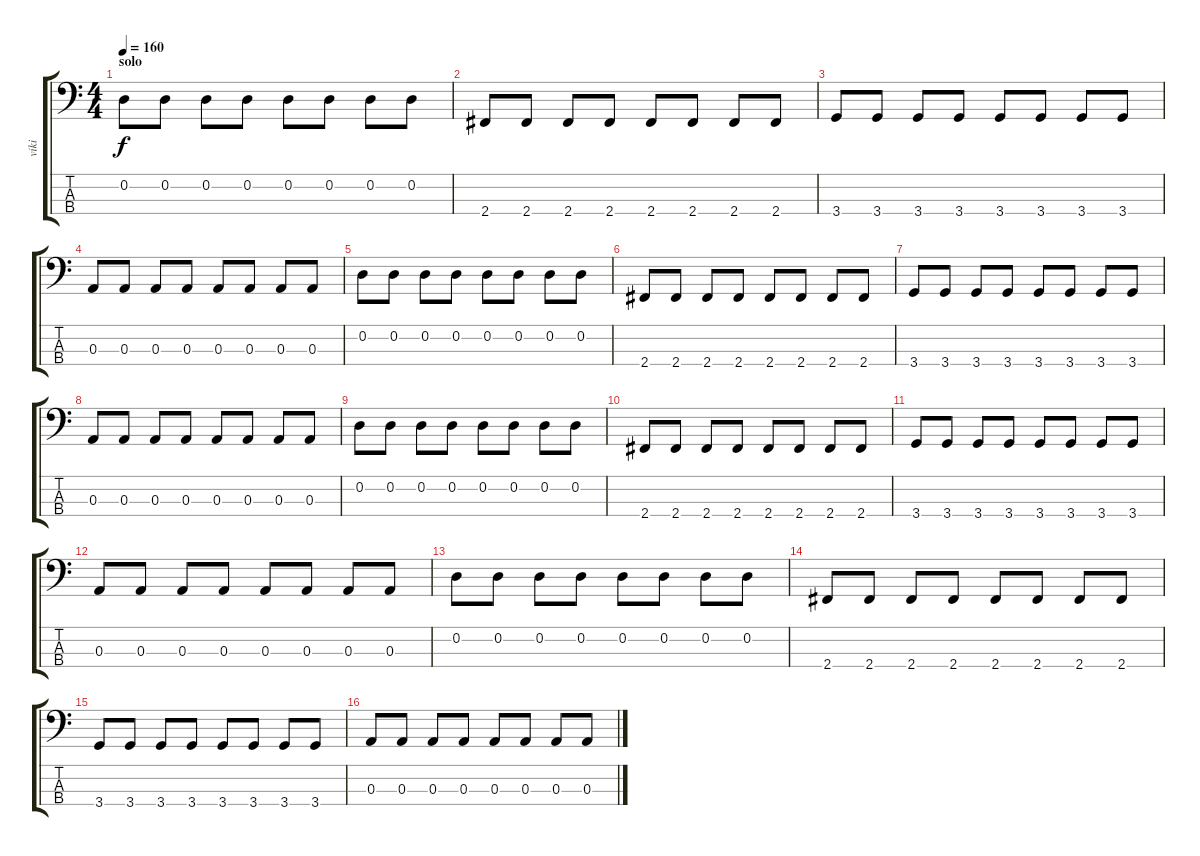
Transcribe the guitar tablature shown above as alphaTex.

\track ("viki" "viki") {instrument electricbasspick}
\staff {score tabs}
\tuning (G2 D2 A1 E1) {hide}
\ts (4 4)
\section ("" "solo")
\tempo 160
\clef f4
\ks c
0.2.8{dy f} 0.2.8 0.2.8 0.2.8 0.2.8 0.2.8 0.2.8 0.2.8 |
2.4.8 2.4.8 2.4.8 2.4.8 2.4.8 2.4.8 2.4.8 2.4.8 |
3.4.8 3.4.8 3.4.8 3.4.8 3.4.8 3.4.8 3.4.8 3.4.8 |
0.3.8 0.3.8 0.3.8 0.3.8 0.3.8 0.3.8 0.3.8 0.3.8 |
0.2.8 0.2.8 0.2.8 0.2.8 0.2.8 0.2.8 0.2.8 0.2.8 |
2.4.8 2.4.8 2.4.8 2.4.8 2.4.8 2.4.8 2.4.8 2.4.8 |
3.4.8 3.4.8 3.4.8 3.4.8 3.4.8 3.4.8 3.4.8 3.4.8 |
0.3.8 0.3.8 0.3.8 0.3.8 0.3.8 0.3.8 0.3.8 0.3.8 |
0.2.8 0.2.8 0.2.8 0.2.8 0.2.8 0.2.8 0.2.8 0.2.8 |
2.4.8 2.4.8 2.4.8 2.4.8 2.4.8 2.4.8 2.4.8 2.4.8 |
3.4.8 3.4.8 3.4.8 3.4.8 3.4.8 3.4.8 3.4.8 3.4.8 |
0.3.8 0.3.8 0.3.8 0.3.8 0.3.8 0.3.8 0.3.8 0.3.8 |
0.2.8 0.2.8 0.2.8 0.2.8 0.2.8 0.2.8 0.2.8 0.2.8 |
2.4.8 2.4.8 2.4.8 2.4.8 2.4.8 2.4.8 2.4.8 2.4.8 |
3.4.8 3.4.8 3.4.8 3.4.8 3.4.8 3.4.8 3.4.8 3.4.8 |
0.3.8 0.3.8 0.3.8 0.3.8 0.3.8 0.3.8 0.3.8 0.3.8
